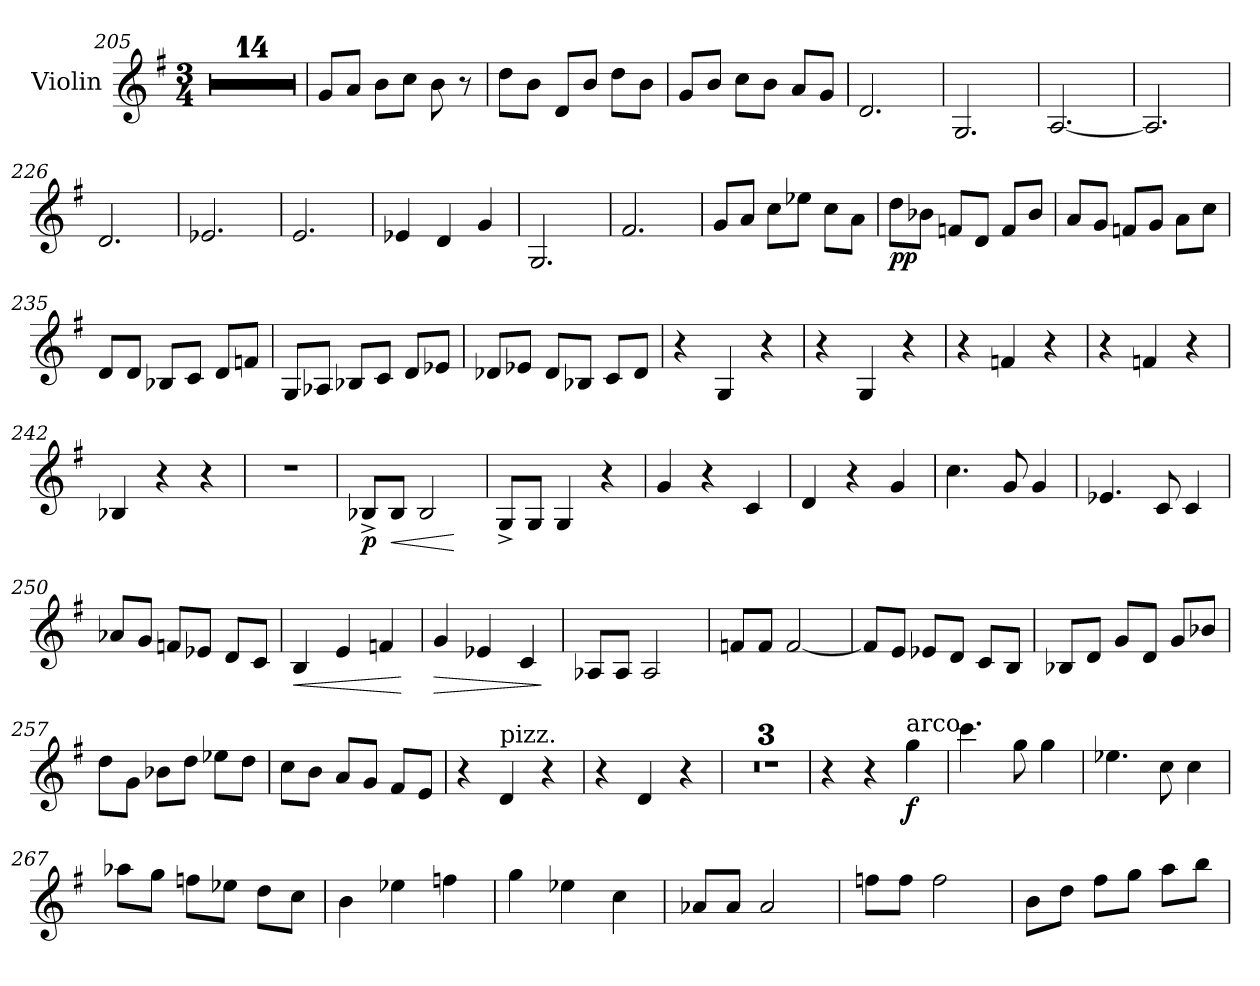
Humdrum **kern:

**kern	**dynam
*part1	*part1
*staff1	*staff1
*I"Violin	*
*I'Vln	*
*clefG2	*
*k[f#]	*
*M3/4	*
=205	=205
2.r	.
=206	=206
2.r	.
=207	=207
2.r	.
=208	=208
2.r	.
=209	=209
2.r	.
=210	=210
2.r	.
=211	=211
2.r	.
=212	=212
2.r	.
=213	=213
2.r	.
=214	=214
2.r	.
=215	=215
2.r	.
=216	=216
2.r	.
=217	=217
2.r	.
=218	=218
2.r	.
=219	=219
8g/L	.
8a/J	.
8b\L	.
8cc\J	.
8b\	.
8r	.
=220	=220
8dd\L	.
8b\J	.
8d/L	.
8b/J	.
8dd\L	.
8b\J	.
=221	=221
8g/L	.
8b/J	.
8cc\L	.
8b\J	.
8a/L	.
8g/J	.
=222	=222
2.d/	.
=223	=223
2.G/	.
=224	=224
[2.A/	.
=225	=225
2.A/]	.
=226	=226
2.d/	.
=227	=227
2.e-X/	.
=228	=228
2.e/	.
=229	=229
4e-X/	.
4d/	.
4g/	.
!!LO:LB:g=z
=230	=230
2.G/	.
=231	=231
2.f#/	.
=232	=232
8g/L	.
8a/J	.
8cc\L	.
8ee-X\J	.
8cc\L	.
8a\J	.
=233	=233
!	!LO:DY:b
8dd\L	pp
8b-X\J	.
8fn/L	.
8d/J	.
8f/L	.
8b-/J	.
=234	=234
8a/L	.
8g/J	.
8fn/L	.
8g/J	.
8a\L	.
8cc\J	.
=235	=235
8d/L	.
8d/J	.
8B-X/L	.
8c/J	.
8d/L	.
8fn/J	.
=236	=236
8G/L	.
8A-X/J	.
8B-X/L	.
8c/J	.
8d/L	.
8e-X/J	.
!!LO:LB:g=z
=237	=237
8d-X/L	.
8e-X/J	.
8d-/L	.
8B-X/J	.
8c/L	.
8d-/J	.
=238	=238
4r	.
4G/	.
4r	.
=239	=239
4r	.
4G/	.
4r	.
=240	=240
4r	.
4fn/	.
4r	.
=241	=241
4r	.
4fn/	.
4r	.
=242	=242
4B-X/	.
4r	.
4r	.
=243	=243
2.r	.
=244	=244
!	!LO:DY:b
8B-X^/L	p
!	!LO:HP:b
8B-/J	<
2B-/	.
.	[
=245	=245
8G^/L	.
8G/J	.
4G/	.
4r	.
=246	=246
4g/	.
4r	.
4c/	.
!!LO:LB:g=z
=247	=247
4d/	.
4r	.
4g/	.
=248	=248
4.cc\	.
8g/	.
4g/	.
=249	=249
4.e-X/	.
8c/	.
4c/	.
=250	=250
8a-X/L	.
8g/J	.
8fn/L	.
8e-X/J	.
8d/L	.
8c/J	.
=251	=251
!	!LO:HP:b
4B/	<
4e/	.
4fn/	.
.	[
=252	=252
!	!LO:HP:b
4g/	>
4e-X/	.
4c/	.
.	]
=253	=253
8A-X/L	.
8A-/J	.
2A-/	.
=254	=254
8fn/L	.
8f/J	.
[2f/	.
=255	=255
8f/L]	.
8e/J	.
8e-X/L	.
8d/J	.
8c/L	.
8B/J	.
!!LO:LB:g=z
=256	=256
8B-X/L	.
8d/J	.
8g/L	.
8d/J	.
8g/L	.
8b-X/J	.
=257	=257
8dd\L	.
8g\J	.
8b-X\L	.
8dd\J	.
8ee-X\L	.
8dd\J	.
=258	=258
8cc\L	.
8b\J	.
8a/L	.
8g/J	.
8f#/L	.
8e/J	.
=259	=259
4r	.
!LO:TX:a:t=pizz.	!
4d/	.
4r	.
=260	=260
4r	.
4d/	.
4r	.
=261	=261
2.r	.
=262	=262
2.r	.
=263	=263
2.r	.
=264	=264
4r	.
4r	.
!LO:TX:a:t=arco	!
!	!LO:DY:b
4gg\	f
=265	=265
4.ccc\	.
8gg\	.
4gg\	.
=266	=266
4.ee-X\	.
8cc\	.
4cc\	.
!!LO:PB:g=z
=267	=267
8aa-X\L	.
8gg\J	.
8ffn\L	.
8ee-X\J	.
8dd\L	.
8cc\J	.
=268	=268
4b\	.
4ee-X\	.
4ffn\	.
=269	=269
4gg\	.
4ee-X\	.
4cc\	.
=270	=270
8a-X/L	.
8a-/J	.
2a-/	.
=271	=271
8ffn\L	.
8ff\J	.
2ff\	.
=272	=272
8b\L	.
8dd\J	.
8ff#\L	.
8gg\J	.
8aa\L	.
8bb\J	.
=	=
*-	*-
